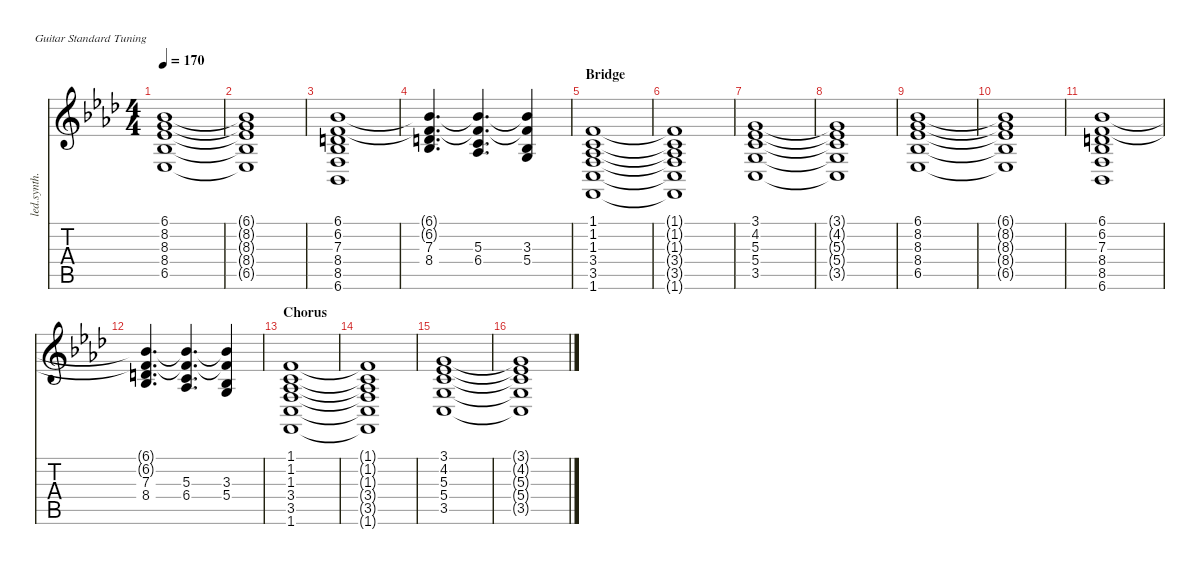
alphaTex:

\defaultSystemsLayout 4
\hideDynamics
\bracketExtendMode nobrackets
\otherSystemsTrackNameOrientation horizontal
\track ("Bright Pad" "led.synth.") {instrument lead7fifths}
\staff {score tabs}
\tuning (E4 B3 G3 D3 A2 E2)
\ts (4 4)
\tempo 170
\clef g2
\ks fminor
(6.1{acc b} 8.2{acc forcenatural} 8.3{acc b} 8.4{acc b} 6.5{acc b}).1{dy mf beam Up} |
(6.1{t acc b} 8.2{t acc forcenatural} 8.3{t acc b} 8.4{t acc b} 6.5{t acc b}).1{beam Up} |
(6.1{acc b} 6.2{acc forcenatural} 7.3{acc forcenatural} 8.4{acc b} 8.5{acc forcenatural} 6.6{acc b}).1{beam Up} |
(6.2{t acc forcenatural} 6.1{t acc b} 8.4{acc b} 7.3{acc forcenatural}).4{d beam Up} (6.2{t acc forcenatural} 6.1{t acc b} 6.4{acc b} 5.3{acc forcenatural}).4{d beam Up} (6.2{t acc forcenatural} 6.1{t acc b} 5.4{acc forcenatural} 3.3{acc b}).4{beam Up} |
\section ("" "Bridge")
(1.6{acc forcenatural} 3.5{acc forcenatural} 3.4{acc forcenatural} 1.3{acc b} 1.2{acc forcenatural} 1.1{acc forcenatural}).1{beam Up} |
(1.6{t acc forcenatural} 3.5{t acc forcenatural} 3.4{t acc forcenatural} 1.3{t acc b} 1.2{t acc forcenatural} 1.1{t acc forcenatural}).1{beam Up} |
(3.1{acc forcenatural} 4.2{acc b} 5.3{acc forcenatural} 5.4{acc forcenatural} 3.5{acc forcenatural}).1{beam Up} |
(3.1{t acc forcenatural} 4.2{t acc b} 5.3{t acc forcenatural} 5.4{t acc forcenatural} 3.5{t acc forcenatural}).1{beam Up} |
(6.1{acc b} 8.2{acc forcenatural} 8.3{acc b} 8.4{acc b} 6.5{acc b}).1{beam Up} |
(6.1{t acc b} 8.2{t acc forcenatural} 8.3{t acc b} 8.4{t acc b} 6.5{t acc b}).1{beam Up} |
(6.1{acc b} 6.2{acc forcenatural} 7.3{acc forcenatural} 8.4{acc b} 8.5{acc forcenatural} 6.6{acc b}).1{beam Up} |
(6.2{t acc forcenatural} 6.1{t acc b} 8.4{acc b} 7.3{acc forcenatural}).4{d beam Up} (6.2{t acc forcenatural} 6.1{t acc b} 6.4{acc b} 5.3{acc forcenatural}).4{d beam Up} (6.2{t acc forcenatural} 6.1{t acc b} 5.4{acc forcenatural} 3.3{acc b}).4{beam Up} |
\section ("" "Chorus")
(1.6{acc forcenatural} 3.5{acc forcenatural} 3.4{acc forcenatural} 1.3{acc b} 1.2{acc forcenatural} 1.1{acc forcenatural}).1{beam Up} |
(1.6{t acc forcenatural} 3.5{t acc forcenatural} 3.4{t acc forcenatural} 1.3{t acc b} 1.2{t acc forcenatural} 1.1{t acc forcenatural}).1{beam Up} |
(3.1{acc forcenatural} 4.2{acc b} 5.3{acc forcenatural} 5.4{acc forcenatural} 3.5{acc forcenatural}).1{beam Up} |
(3.1{t acc forcenatural} 4.2{t acc b} 5.3{t acc forcenatural} 5.4{t acc forcenatural} 3.5{t acc forcenatural}).1{beam Up}
